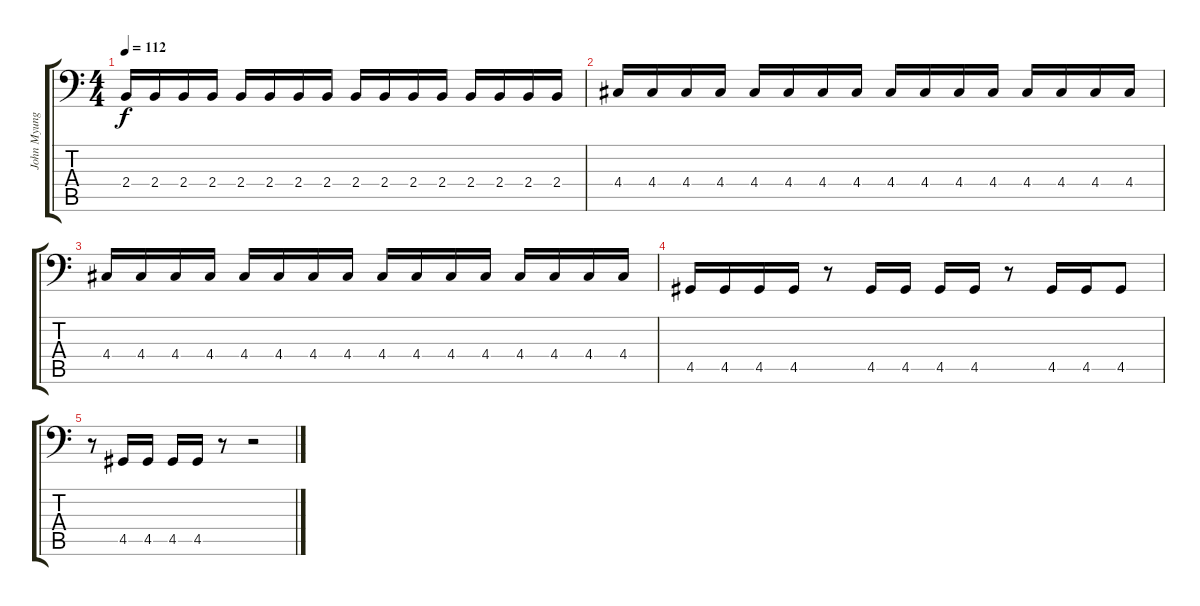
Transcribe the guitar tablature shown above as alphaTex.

\track ("John Myung - 6 Strings Bass" "John Myung") {instrument electricbassfinger}
\staff {score tabs}
\tuning (C3 G2 D2 A1 E1 B0) {hide}
\ts (4 4)
\tempo 112
\clef f4
\ks c
2.4.16{dy f} 2.4.16 2.4.16 2.4.16 2.4.16 2.4.16 2.4.16 2.4.16 2.4.16 2.4.16 2.4.16 2.4.16 2.4.16 2.4.16 2.4.16 2.4.16 |
4.4.16 4.4.16 4.4.16 4.4.16 4.4.16 4.4.16 4.4.16 4.4.16 4.4.16 4.4.16 4.4.16 4.4.16 4.4.16 4.4.16 4.4.16 4.4.16 |
4.4.16 4.4.16 4.4.16 4.4.16 4.4.16 4.4.16 4.4.16 4.4.16 4.4.16 4.4.16 4.4.16 4.4.16 4.4.16 4.4.16 4.4.16 4.4.16 |
4.5.16 4.5.16 4.5.16 4.5.16 r.8 4.5.16 4.5.16 4.5.16 4.5.16 r.8 4.5.16 4.5.16 4.5.8 |
r.8 4.5.16 4.5.16 4.5.16 4.5.16 r.8 r.2
